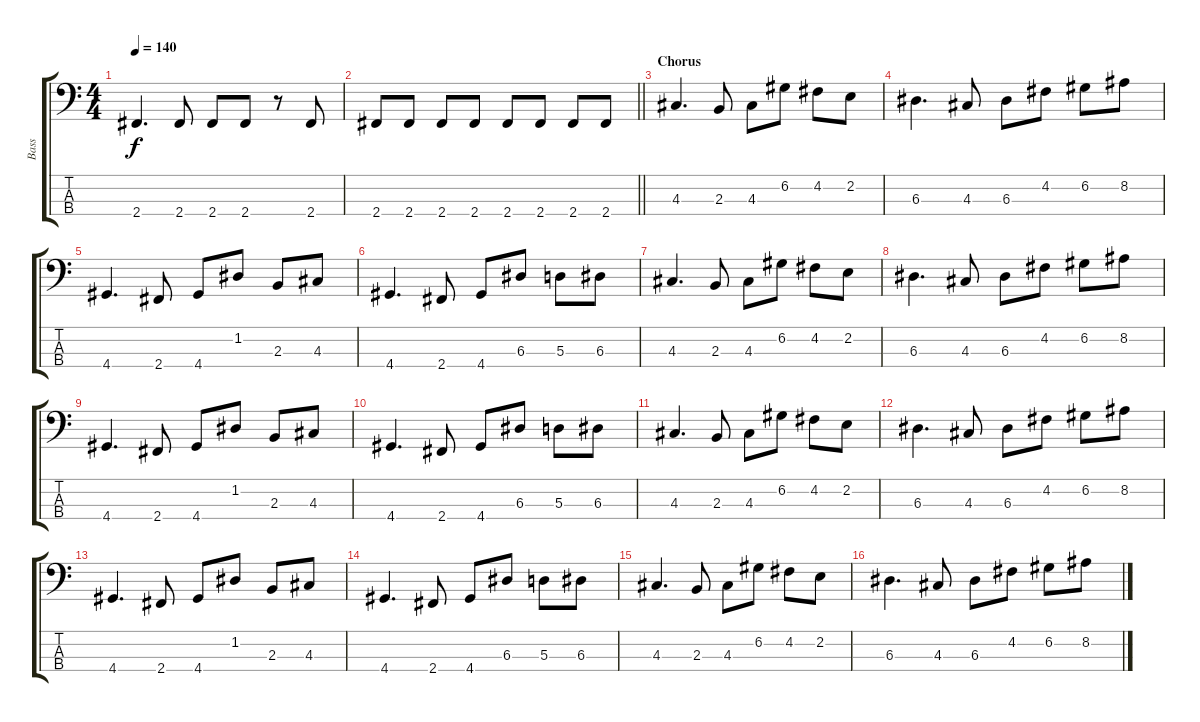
\track ("Bass" "Bass") {instrument electricbasspick}
\staff {score tabs}
\tuning (G2 D2 A1 E1) {hide}
\ts (4 4)
\tempo 140
\clef f4
\ks c
2.4.4{d dy f} 2.4.8 2.4.8 2.4.8 r.8 2.4.8 |
\barLineRight lightlight
2.4.8 2.4.8 2.4.8 2.4.8 2.4.8 2.4.8 2.4.8 2.4.8 |
\section ("" "Chorus")
4.3.4{d} 2.3.8 4.3.8 6.2.8 4.2.8 2.2.8 |
6.3.4{d} 4.3.8 6.3.8 4.2.8 6.2.8 8.2.8 |
4.4.4{d} 2.4.8 4.4.8 1.2.8 2.3.8 4.3.8 |
4.4.4{d} 2.4.8 4.4.8 6.3.8 5.3.8 6.3.8 |
4.3.4{d} 2.3.8 4.3.8 6.2.8 4.2.8 2.2.8 |
6.3.4{d} 4.3.8 6.3.8 4.2.8 6.2.8 8.2.8 |
4.4.4{d} 2.4.8 4.4.8 1.2.8 2.3.8 4.3.8 |
4.4.4{d} 2.4.8 4.4.8 6.3.8 5.3.8 6.3.8 |
4.3.4{d} 2.3.8 4.3.8 6.2.8 4.2.8 2.2.8 |
6.3.4{d} 4.3.8 6.3.8 4.2.8 6.2.8 8.2.8 |
4.4.4{d} 2.4.8 4.4.8 1.2.8 2.3.8 4.3.8 |
4.4.4{d} 2.4.8 4.4.8 6.3.8 5.3.8 6.3.8 |
4.3.4{d} 2.3.8 4.3.8 6.2.8 4.2.8 2.2.8 |
6.3.4{d} 4.3.8 6.3.8 4.2.8 6.2.8 8.2.8
